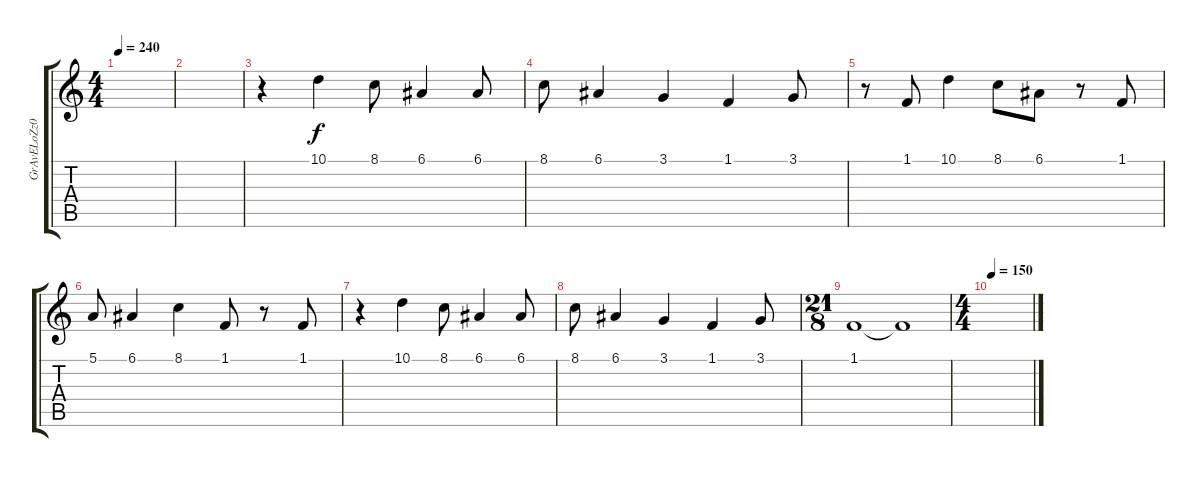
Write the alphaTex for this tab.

\track ("GrAvELoZz0 - Alto" "GrAvELoZz0") {instrument altosax}
\staff {score tabs}
\tuning (E4 B3 G3 D3 A2 E2) {hide}
\ts (4 4)
\tempo 240
\clef g2
\ks c
|
|
r.4 10.1.4 8.1.8 6.1.4 6.1.8 |
8.1.8 6.1.4 3.1.4 1.1.4 3.1.8 |
r.8 1.1.8 10.1.4 8.1.8 6.1.8 r.8 1.1.8 |
5.1.8 6.1.4 8.1.4 1.1.8 r.8 1.1.8 |
r.4 10.1.4 8.1.8 6.1.4 6.1.8 |
8.1.8 6.1.4 3.1.4 1.1.4 3.1.8 |
\ts (21 8)
1.1.1 1.1{t}.1 |
\ts (4 4)
\tempo 175
\tempo 150
